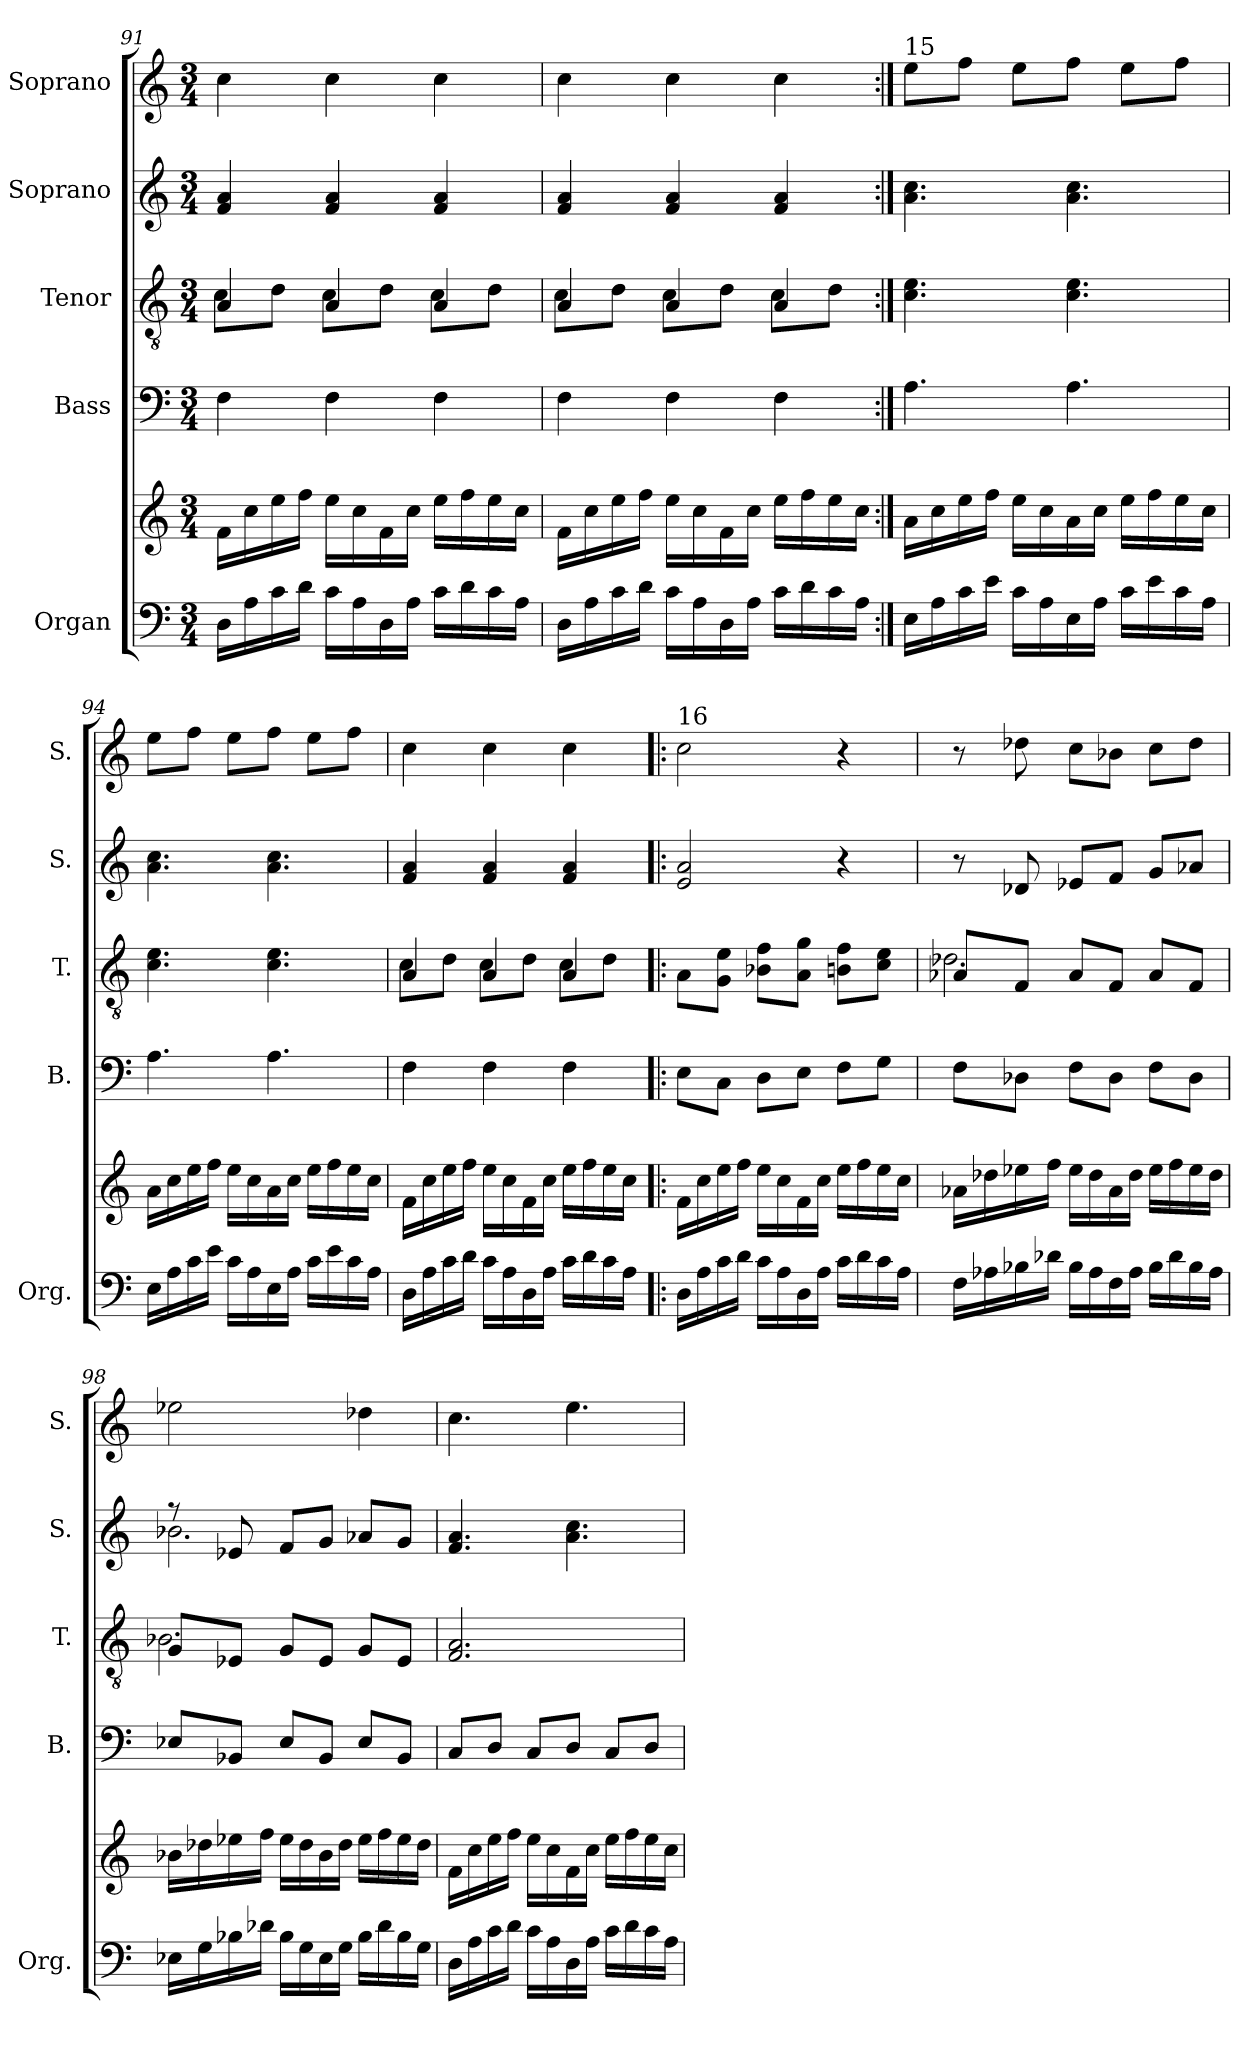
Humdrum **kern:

**kern	**kern	**kern	**kern	**kern	**kern
*part5	*part5	*part4	*part3	*part2	*part1
*staff6	*staff5	*staff4	*staff3	*staff2	*staff1
*I"Organ	*	*I"Bass	*I"Tenor	*I"Soprano	*I"Soprano
*I'Org.	*	*I'B.	*I'T.	*I'S.	*I'S.
!!LO:LB:g=z
*clefF4	*clefG2	*clefF4	*clefGv2	*clefG2	*clefG2
*k[]	*k[]	*k[]	*k[]	*k[]	*k[]
*M3/4	*M3/4	*M3/4	*M3/4	*M3/4	*M3/4
=91	=91	=91	=91	=91	=91
*	*	*	*^	*	*
16D\LL	16f\LL	4F\	4A/	8c\L	4f/ 4a/	4cc\
16A\	16cc\	.	.	.	.	.
16c\	16ee\	.	.	8d\J	.	.
16d\JJ	16ff\JJ	.	.	.	.	.
16c\LL	16ee\LL	4F\	4A/	8c\L	4f/ 4a/	4cc\
16A\	16cc\	.	.	.	.	.
16D\	16f\	.	.	8d\J	.	.
16A\JJ	16cc\JJ	.	.	.	.	.
16c\LL	16ee\LL	4F\	4A/	8c\L	4f/ 4a/	4cc\
16d\	16ff\	.	.	.	.	.
16c\	16ee\	.	.	8d\J	.	.
16A\JJ	16cc\JJ	.	.	.	.	.
=92	=92	=92	=92	=92	=92	=92
16D\LL	16f\LL	4F\	4A/	8c\L	4f/ 4a/	4cc\
16A\	16cc\	.	.	.	.	.
16c\	16ee\	.	.	8d\J	.	.
16d\JJ	16ff\JJ	.	.	.	.	.
16c\LL	16ee\LL	4F\	4A/	8c\L	4f/ 4a/	4cc\
16A\	16cc\	.	.	.	.	.
16D\	16f\	.	.	8d\J	.	.
16A\JJ	16cc\JJ	.	.	.	.	.
16c\LL	16ee\LL	4F\	4A/	8c\L	4f/ 4a/	4cc\
16d\	16ff\	.	.	.	.	.
16c\	16ee\	.	.	8d\J	.	.
16A\JJ	16cc\JJ	.	.	.	.	.
*	*	*	*v	*v	*	*
=93:|!	=93:|!	=93:|!	=93:|!	=93:|!	=93:|!
!	!	!	!	!	!LO:TX:a:t=15
16E\LL	16a\LL	4.A\	4.c\ 4.e\	4.a\ 4.cc\	8ee\L
16A\	16cc\	.	.	.	.
16c\	16ee\	.	.	.	8ff\J
16e\JJ	16ff\JJ	.	.	.	.
16c\LL	16ee\LL	.	.	.	8ee\L
16A\	16cc\	.	.	.	.
16E\	16a\	4.A\	4.c\ 4.e\	4.a\ 4.cc\	8ff\J
16A\JJ	16cc\JJ	.	.	.	.
16c\LL	16ee\LL	.	.	.	8ee\L
16e\	16ff\	.	.	.	.
16c\	16ee\	.	.	.	8ff\J
16A\JJ	16cc\JJ	.	.	.	.
!!LO:PB:g=z
=94	=94	=94	=94	=94	=94
16E\LL	16a\LL	4.A\	4.c\ 4.e\	4.a\ 4.cc\	8ee\L
16A\	16cc\	.	.	.	.
16c\	16ee\	.	.	.	8ff\J
16e\JJ	16ff\JJ	.	.	.	.
16c\LL	16ee\LL	.	.	.	8ee\L
16A\	16cc\	.	.	.	.
16E\	16a\	4.A\	4.c\ 4.e\	4.a\ 4.cc\	8ff\J
16A\JJ	16cc\JJ	.	.	.	.
16c\LL	16ee\LL	.	.	.	8ee\L
16e\	16ff\	.	.	.	.
16c\	16ee\	.	.	.	8ff\J
16A\JJ	16cc\JJ	.	.	.	.
=95	=95	=95	=95	=95	=95
*	*	*	*^	*	*
16D\LL	16f\LL	4F\	4A/	8c\L	4f/ 4a/	4cc\
16A\	16cc\	.	.	.	.	.
16c\	16ee\	.	.	8d\J	.	.
16d\JJ	16ff\JJ	.	.	.	.	.
16c\LL	16ee\LL	4F\	4A/	8c\L	4f/ 4a/	4cc\
16A\	16cc\	.	.	.	.	.
16D\	16f\	.	.	8d\J	.	.
16A\JJ	16cc\JJ	.	.	.	.	.
16c\LL	16ee\LL	4F\	4A/	8c\L	4f/ 4a/	4cc\
16d\	16ff\	.	.	.	.	.
16c\	16ee\	.	.	8d\J	.	.
16A\JJ	16cc\JJ	.	.	.	.	.
*	*	*	*v	*v	*	*
=96!|:	=96!|:	=96!|:	=96!|:	=96!|:	=96!|:
!	!	!	!	!	!LO:TX:a:t=16
16D\LL	16f\LL	8E\L	8A\L	2e/ 2a/	2cc\
16A\	16cc\	.	.	.	.
16c\	16ee\	8C\J	8G\ 8e\J	.	.
16d\JJ	16ff\JJ	.	.	.	.
16c\LL	16ee\LL	8D\L	8B-X\ 8f\L	.	.
16A\	16cc\	.	.	.	.
16D\	16f\	8E\J	8A\ 8g\J	.	.
16A\JJ	16cc\JJ	.	.	.	.
16c\LL	16ee\LL	8F\L	8Bn\ 8f\L	4r	4r
16d\	16ff\	.	.	.	.
16c\	16ee\	8G\J	8c\ 8e\J	.	.
16A\JJ	16cc\JJ	.	.	.	.
!!LO:LB:g=z
=97	=97	=97	=97	=97	=97
*	*	*	*^	*	*
16F\LL	16a-X\LL	8F\L	8A-X/L	2.d-X\	8r	8r
16A-X\	16dd-X\	.	.	.	.	.
16B-X\	16ee-X\	8D-X\J	8F/J	.	8d-X/	8dd-X\
16d-X\JJ	16ff\JJ	.	.	.	.	.
16B-\LL	16ee-\LL	8F\L	8A-/L	.	8e-X/L	8cc\L
16A-\	16dd-\	.	.	.	.	.
16F\	16a-\	8D-\J	8F/J	.	8f/J	8b-X\J
16A-\JJ	16dd-\JJ	.	.	.	.	.
16B-\LL	16ee-\LL	8F\L	8A-/L	.	8g/L	8cc\L
16d-\	16ff\	.	.	.	.	.
16B-\	16ee-\	8D-\J	8F/J	.	8a-X/J	8dd-\J
16A-\JJ	16dd-\JJ	.	.	.	.	.
=98	=98	=98	=98	=98	=98	=98
*	*	*	*	*	*^	*
16E-X\LL	16b-X\LL	8E-X/L	8G/L	2.B-X\	8r	2.b-X\	2ee-X\
16G\	16dd-X\	.	.	.	.	.	.
16B-X\	16ee-X\	8BB-X/J	8E-X/J	.	8e-X/	.	.
16d-X\JJ	16ff\JJ	.	.	.	.	.	.
16B-\LL	16ee-\LL	8E-/L	8G/L	.	8f/L	.	.
16G\	16dd-\	.	.	.	.	.	.
16E-\	16b-\	8BB-/J	8E-/J	.	8g/J	.	.
16G\JJ	16dd-\JJ	.	.	.	.	.	.
16B-\LL	16ee-\LL	8E-/L	8G/L	.	8a-X/L	.	4dd-X\
16d-\	16ff\	.	.	.	.	.	.
16B-\	16ee-\	8BB-/J	8E-/J	.	8g/J	.	.
16G\JJ	16dd-\JJ	.	.	.	.	.	.
*	*	*	*v	*v	*	*	*
*	*	*	*	*v	*v	*
!!LO:PB:g=z
=99	=99	=99	=99	=99	=99
16D\LL	16f\LL	8C/L	2.F/ 2.A/	4.f/ 4.a/	4.cc\
16A\	16cc\	.	.	.	.
16c\	16ee\	8D/J	.	.	.
16d\JJ	16ff\JJ	.	.	.	.
16c\LL	16ee\LL	8C/L	.	.	.
16A\	16cc\	.	.	.	.
16D\	16f\	8D/J	.	4.a\ 4.cc\	4.ee\
16A\JJ	16cc\JJ	.	.	.	.
16c\LL	16ee\LL	8C/L	.	.	.
16d\	16ff\	.	.	.	.
16c\	16ee\	8D/J	.	.	.
16A\JJ	16cc\JJ	.	.	.	.
=	=	=	=	=	=
*-	*-	*-	*-	*-	*-
